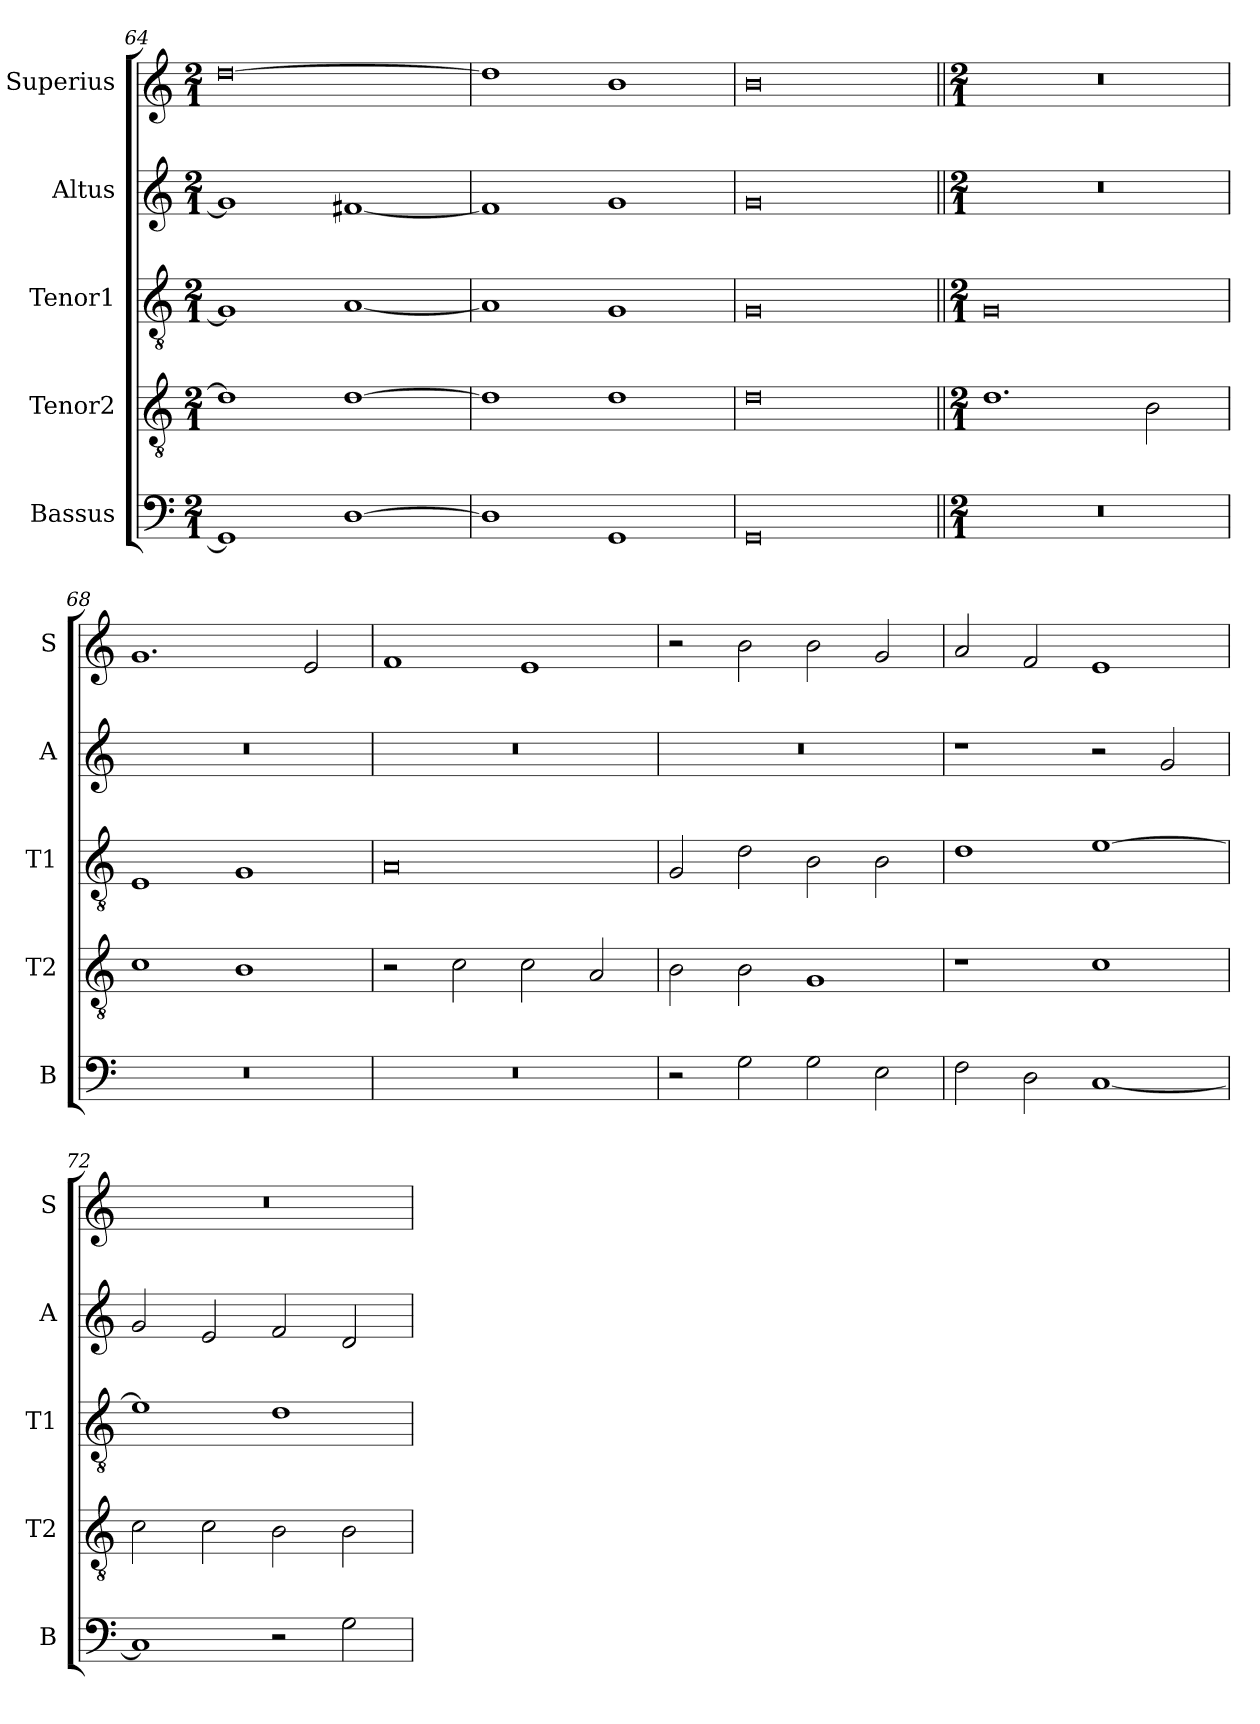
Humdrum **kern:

**kern	**kern	**kern	**kern	**kern
*part5	*part4	*part3	*part2	*part1
*staff5	*staff4	*staff3	*staff2	*staff1
*I"Bassus	*I"Tenor2	*I"Tenor1	*I"Altus	*I"Superius
*I'B	*I'T2	*I'T1	*I'A	*I'S
*clefF4	*clefGv2	*clefGv2	*clefG2	*clefG2
*k[]	*k[]	*k[]	*k[]	*k[]
*M2/1	*M2/1	*M2/1	*M2/1	*M2/1
=64	=64	=64	=64	=64
1GG]	1d]	1G]	1g]	[0dd
[1D	[1d	[1A	[1f#X	.
=65	=65	=65	=65	=65
1D]	1d]	1A]	1f#]	1dd]
1GG	1d	1G	1g	1b
=66	=66	=66	=66	=66
0GG	0d	0G	0g	0b
!!LO:LB:g=z
=67||	=67||	=67||	=67||	=67||
*M2/1	*M2/1	*M2/1	*M2/1	*M2/1
0r	1.d	0G	0r	0r
.	2B\	.	.	.
=68	=68	=68	=68	=68
0r	1c	1E	0r	1.g
.	1B	1G	.	.
.	.	.	.	2e/
=69	=69	=69	=69	=69
0r	2r	0A	0r	1f
.	2c\	.	.	.
.	2c\	.	.	1e
.	2A/	.	.	.
=70	=70	=70	=70	=70
2r	2B\	2G/	0r	2r
2G\	2B\	2d\	.	2b\
2G\	1G	2B\	.	2b\
2E\	.	2B\	.	2g/
=71	=71	=71	=71	=71
2F\	1r	1d	1r	2a/
2D\	.	.	.	2f/
[1C	1c	[1e	2r	1e
.	.	.	2g/	.
=72	=72	=72	=72	=72
1C]	2c\	1e]	2g/	0r
.	2c\	.	2e/	.
2r	2B\	1d	2f/	.
2G\	2B\	.	2d/	.
=	=	=	=	=
*-	*-	*-	*-	*-
